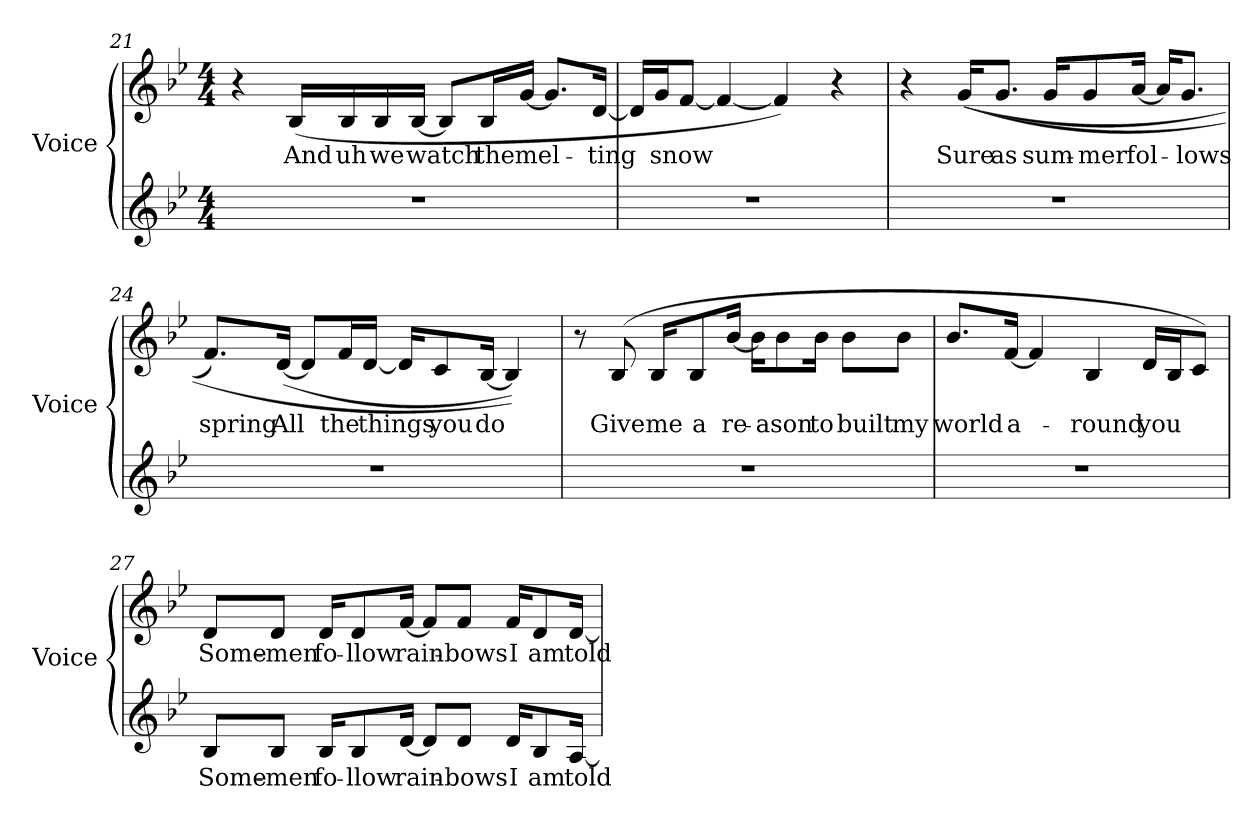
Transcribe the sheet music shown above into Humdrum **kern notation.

**kern	**text	**kern	**text
*part2	*part2	*part1	*part1
*staff2	*staff2	*staff1	*staff1
*I"Voice	*	*I"Voice	*
*I'Voice	*	*I'Voice	*
*clefG2	*	*clefG2	*
*k[b-e-]	*	*k[b-e-]	*
*B-:	*	*B-:	*
*M4/4	*	*M4/4	*
=21	=21	=21	=21
1r	.	4r	.
!	!	!	!LO:LY:b:color=#000000
.	.	(16B-i/LL	And
!	!	!	!LO:LY:b:color=#000000
.	.	16B-i/	uh
!	!	!	!LO:LY:b:color=#000000
.	.	16B-i/	we
!	!	!	!LO:LY:b:color=#000000
.	.	[16B-i/JJ	watch
.	.	8B-i/L]	.
!	!	!	!LO:LY:b:color=#000000
.	.	16B-i/L	the
!	!	!	!LO:LY:b:color=#000000
.	.	[16gi/JJ	mel-
.	.	8.gi/L]	.
!	!	!	!LO:LY:b:color=#000000
.	.	[16di/Jk	-ting
=22	=22	=22	=22
1r	.	16di/LL]	.
!	!	!	!LO:LY:b:color=#000000
.	.	16gi/J	snow
.	.	[8fi/J	.
.	.	4fi/_	.
.	.	4fi/])	.
.	.	4r	.
!!LO:LB:g=z
=23	=23	=23	=23
1r	.	4r	.
!	!	!	!LO:LY:b:color=#000000
.	.	((16gi/KL	Sure
!	!	!	!LO:LY:b:color=#000000
.	.	8.gi/J	as
!	!	!	!LO:LY:b:color=#000000
.	.	16gi/KL	sum-
!	!	!	!LO:LY:b:color=#000000
.	.	8gi/	-mer
!	!	!	!LO:LY:b:color=#000000
.	.	[16ai/Jk	fol-
.	.	16ai/KL]	.
!	!	!	!LO:LY:b:color=#000000
.	.	8.gi/J	-lows
=24	=24	=24	=24
!	!	!	!LO:LY:b:color=#000000
1r	.	8.fi/L)	spring
!	!	!	!LO:LY:b:color=#000000
.	.	([16di/Jk	All
.	.	8di/L]	.
!	!	!	!LO:LY:b:color=#000000
.	.	16fi/L	the
!	!	!	!LO:LY:b:color=#000000
.	.	[16di/JJ	things
.	.	16di/KL]	.
!	!	!	!LO:LY:b:color=#000000
.	.	8ci/	you
!	!	!	!LO:LY:b:color=#000000
.	.	[16B-i/Jk	do
.	.	4B-i/]))	.
=25	=25	=25	=25
1r	.	8r	.
!	!	!	!LO:LY:b:color=#000000
.	.	(8B-i/	Give
!	!	!	!LO:LY:b:color=#000000
.	.	16B-i/KL	me
!	!	!	!LO:LY:b:color=#000000
.	.	8B-i/	a
!	!	!	!LO:LY:b:color=#000000
.	.	[16b-i/Jk	re-
.	.	16b-i\KL]	.
!	!	!	!LO:LY:b:color=#000000
.	.	8b-i\	-ason
!	!	!	!LO:LY:b:color=#000000
.	.	16b-i\Jk	to
!	!	!	!LO:LY:b:color=#000000
.	.	8b-i\L	built
!	!	!	!LO:LY:b:color=#000000
.	.	8b-i\J	my
!!LO:LB:g=z
=26	=26	=26	=26
!	!	!	!LO:LY:b:color=#000000
1r	.	8.b-i/L	world
!	!	!	!LO:LY:b:color=#000000
.	.	[16fi/Jk	a-
.	.	4fi/]	.
!	!	!	!LO:LY:b:color=#000000
.	.	4B-i/	-round
!	!	!	!LO:LY:b:color=#000000
.	.	16di/LL	you
.	.	16B-i/J	.
.	.	8ci/J)	.
=27	=27	=27	=27
!	!LO:LY:b:color=#000000	!	!
!	!	!	!LO:LY:b:color=#000000
8B-i/L	Some-	8di/L	Some-
!	!LO:LY:b:color=#000000	!	!
!	!	!	!LO:LY:b:color=#000000
8B-i/J	-men	8di/J	-men
!	!LO:LY:b:color=#000000	!	!
!	!	!	!LO:LY:b:color=#000000
16B-i/KL	fo-	16di/KL	fo-
!	!LO:LY:b:color=#000000	!	!
!	!	!	!LO:LY:b:color=#000000
8B-i/	-llow	8di/	-llow
!	!LO:LY:b:color=#000000	!	!
!	!	!	!LO:LY:b:color=#000000
[16di/Jk	rain-	[16fi/Jk	rain-
8di/L]	.	8fi/L]	.
!	!LO:LY:b:color=#000000	!	!
!	!	!	!LO:LY:b:color=#000000
8di/J	-bows	8fi/J	-bows
!	!LO:LY:b:color=#000000	!	!
!	!	!	!LO:LY:b:color=#000000
16di/KL	I	16fi/KL	I
!	!LO:LY:b:color=#000000	!	!
!	!	!	!LO:LY:b:color=#000000
8B-i/	am	8di/	am
!	!LO:LY:b:color=#000000	!	!
!	!	!	!LO:LY:b:color=#000000
[16Ai/Jk	told	[16di/Jk	told
=	=	=	=
*-	*-	*-	*-
